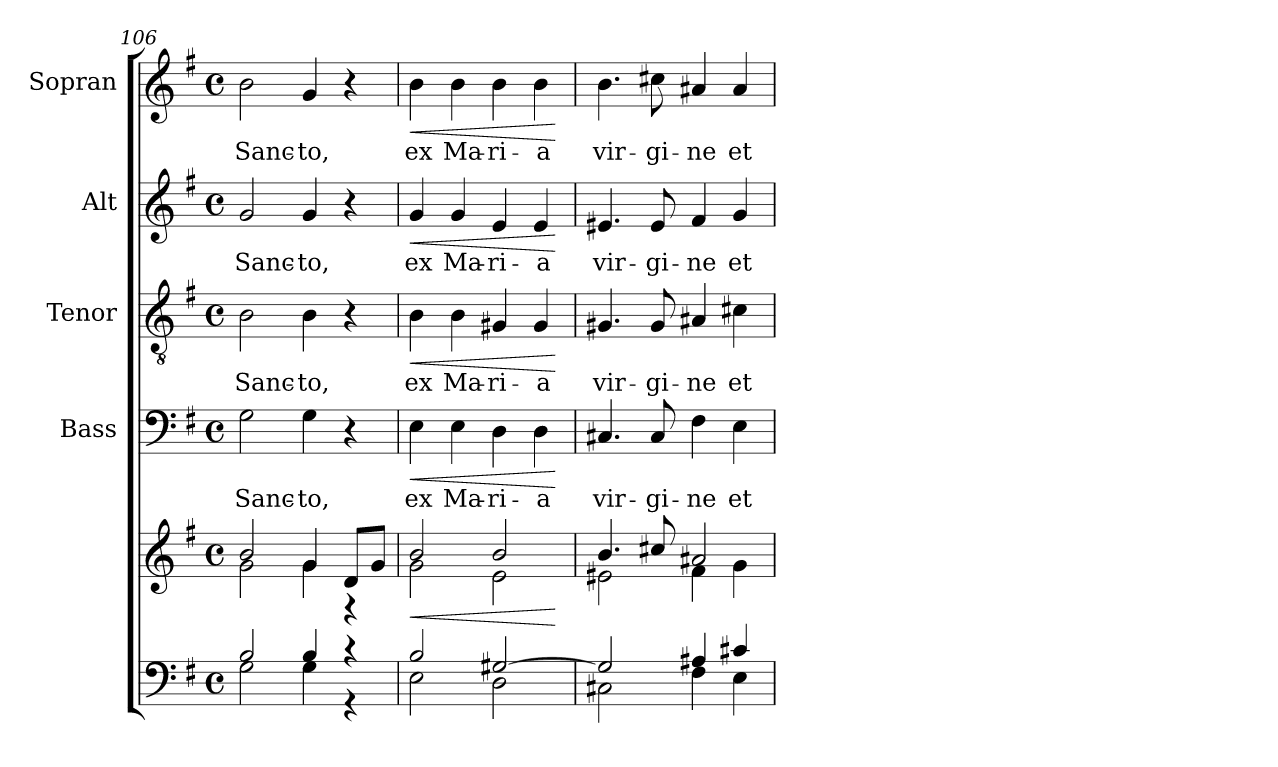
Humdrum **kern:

**kern	**kern	**dynam	**kern	**text	**dynam	**kern	**text	**dynam	**kern	**text	**dynam	**kern	**text	**dynam
*part5	*part5	*part5	*part4	*part4	*part4	*part3	*part3	*part3	*part2	*part2	*part2	*part1	*part1	*part1
*staff6	*staff5	*staff5/6	*staff4	*staff4	*staff4	*staff3	*staff3	*staff3	*staff2	*staff2	*staff2	*staff1	*staff1	*staff1
*	*	*	*I"Bass	*	*	*I"Tenor	*	*	*I"Alt	*	*	*I"Sopran	*	*
*	*	*	*I'B.	*	*	*I'T.	*	*	*I'A.	*	*	*I'S.	*	*
*clefF4	*clefG2	*	*clefF4	*	*	*clefGv2	*	*	*clefG2	*	*	*clefG2	*	*
*k[f#]	*k[f#]	*	*k[f#]	*	*	*k[f#]	*	*	*k[f#]	*	*	*k[f#]	*	*
*G:	*G:	*	*G:	*	*	*G:	*	*	*G:	*	*	*G:	*	*
*M4/4	*M4/4	*	*M4/4	*	*	*M4/4	*	*	*M4/4	*	*	*M4/4	*	*
*met(c)	*met(c)	*	*met(c)	*	*	*met(c)	*	*	*met(c)	*	*	*met(c)	*	*
=106	=106	=106	=106	=106	=106	=106	=106	=106	=106	=106	=106	=106	=106	=106
*^	*^	*	*	*	*	*	*	*	*	*	*	*	*	*
!	!	!	!	!	!	!LO:LY:b	!	!	!LO:LY:b	!	!	!LO:LY:b	!	!	!LO:LY:b	!
2B/	2G\	2b/	2g\	.	2G\	Sanc-	.	2B\	Sanc-	.	2g/	Sanc-	.	2b\	Sanc-	.
!	!	!	!	!	!	!LO:LY:b	!	!	!LO:LY:b	!	!	!LO:LY:b	!	!	!LO:LY:b	!
4B/	4G\	4g/	4g\	.	4G\	-to,	.	4B\	-to,	.	4g/	-to,	.	4g/	-to,	.
4r	4r	8d/L	4rF	.	4r	.	.	4r	.	.	4r	.	.	4r	.	.
.	.	8g/J	.	.	.	.	.	.	.	.	.	.	.	.	.	.
!!LO:PB:g=z
=107	=107	=107	=107	=107	=107	=107	=107	=107	=107	=107	=107	=107	=107	=107	=107	=107
!	!	!	!	!LO:HP:b	!	!LO:LY:b	!LO:HP:b	!	!LO:LY:b	!LO:HP:b	!	!LO:LY:b	!LO:HP:b	!	!LO:LY:b	!LO:HP:b
2B/	2E\	2b/	2g\	<	4E\	ex	<	4B\	ex	<	4g/	ex	<	4b\	ex	<
!	!	!	!	!	!	!LO:LY:b	!	!	!LO:LY:b	!	!	!LO:LY:b	!	!	!LO:LY:b	!
.	.	.	.	.	4E\	Ma-	.	4B\	Ma-	.	4g/	Ma-	.	4b\	Ma-	.
!	!	!	!	!	!	!LO:LY:b	!	!	!LO:LY:b	!	!	!LO:LY:b	!	!	!LO:LY:b	!
[>2G#X/	2D\	2b/	2e\	.	4D\	-ri-	.	4G#X/	-ri-	.	4e/	-ri-	.	4b\	-ri-	.
!	!	!	!	!	!	!LO:LY:b	!	!	!LO:LY:b	!	!	!LO:LY:b	!	!	!LO:LY:b	!
.	.	.	.	.	4D\	-a	.	4G#/	-a	.	4e/	-a	.	4b\	-a	.
*v	*v	*	*	*	*	*	*	*	*	*	*	*	*	*	*	*
*	*v	*v	*	*	*	*	*	*	*	*	*	*	*	*	*
.	.	[	.	.	[	.	.	[	.	.	[	.	.	[
=108	=108	=108	=108	=108	=108	=108	=108	=108	=108	=108	=108	=108	=108	=108
*^	*^	*	*	*	*	*	*	*	*	*	*	*	*	*
!	!	!	!	!	!	!LO:LY:b	!	!	!LO:LY:b	!	!	!LO:LY:b	!	!	!LO:LY:b	!
2G#/]	2C#X\	4.b/	2e#X\	.	4.C#X/	vir-	.	4.G#X/	vir-	.	4.e#X/	vir-	.	4.b\	vir-	.
!	!	!	!	!	!	!LO:LY:b	!	!	!LO:LY:b	!	!	!LO:LY:b	!	!	!LO:LY:b	!
.	.	8cc#X/	.	.	8C#/	-gi-	.	8G#/	-gi-	.	8e#/	-gi-	.	8cc#X\	-gi-	.
!	!	!	!	!	!	!LO:LY:b	!	!	!LO:LY:b	!	!	!LO:LY:b	!	!	!LO:LY:b	!
4A#X/	4F#\	2a#X/	4f#\	.	4F#\	-ne	.	4A#X/	-ne	.	4f#/	-ne	.	4a#X/	-ne	.
!	!	!	!	!	!	!LO:LY:b	!	!	!LO:LY:b	!	!	!LO:LY:b	!	!	!LO:LY:b	!
4c#X/	4E\	.	4g\	.	4E\	et	.	4c#X\	et	.	4g/	et	.	4a#/	et	.
*v	*v	*	*	*	*	*	*	*	*	*	*	*	*	*	*	*
*	*v	*v	*	*	*	*	*	*	*	*	*	*	*	*	*
=	=	=	=	=	=	=	=	=	=	=	=	=	=	=
*-	*-	*-	*-	*-	*-	*-	*-	*-	*-	*-	*-	*-	*-	*-
